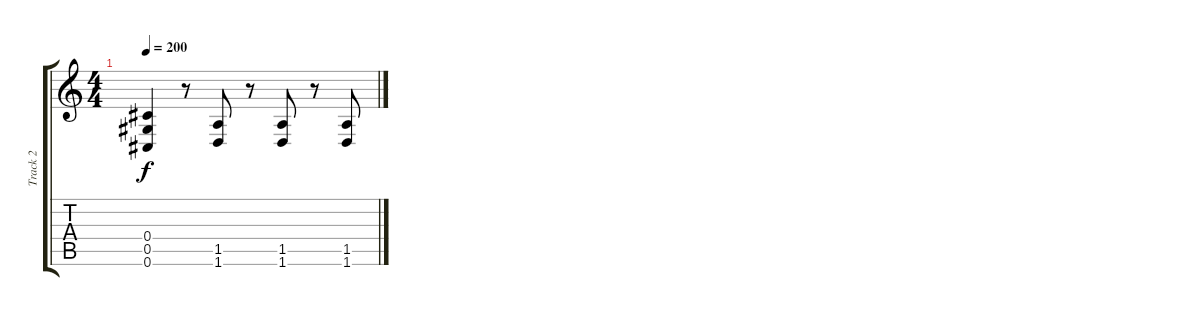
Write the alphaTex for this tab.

\track ("Track 2" "Track 2") {instrument overdrivenguitar}
\staff {score tabs}
\tuning (Eb4 Bb3 Gb3 Db3 Ab2 Db2) {hide}
\ts (4 4)
\tempo 200
\clef g2
\ks c
(0.4 0.5 0.6).4{dy f} r.8 (1.5 1.6).8 r.8 (1.5 1.6).8 r.8 (1.5 1.6).8
